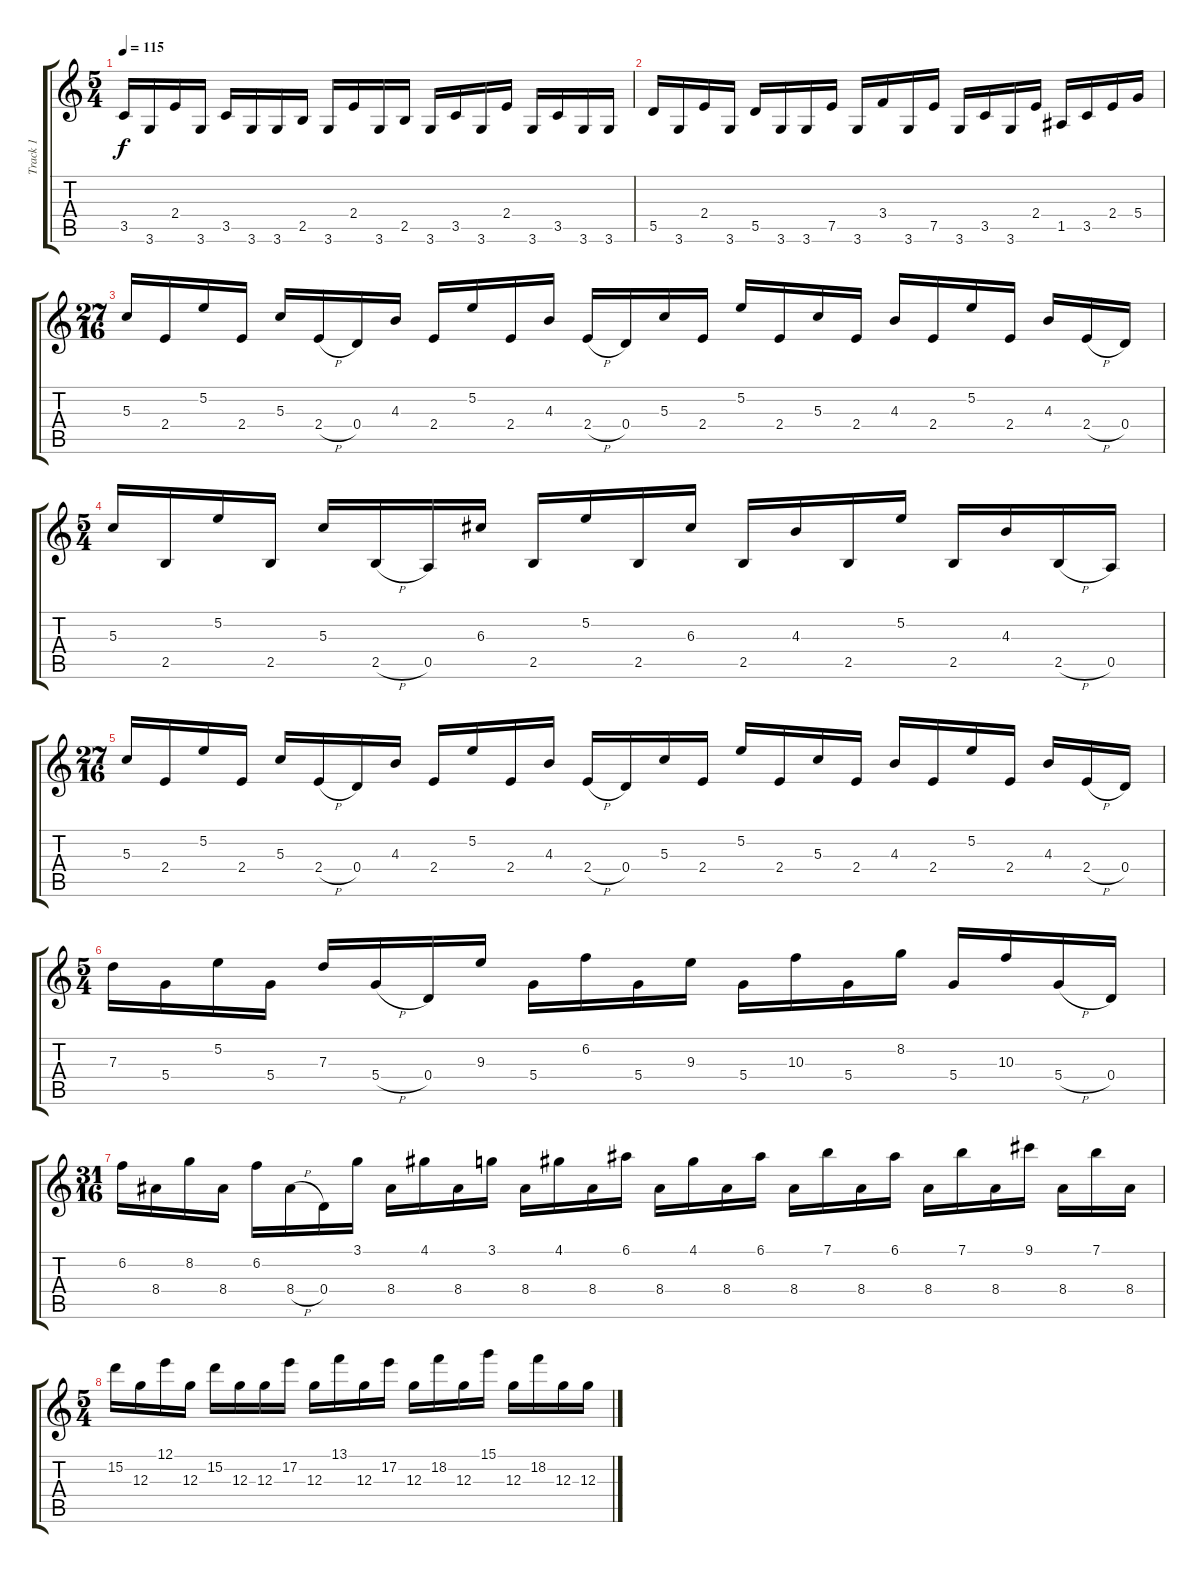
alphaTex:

\track ("Track 1" "Track 1") {instrument distortionguitar}
\staff {score tabs}
\tuning (E4 B3 G3 D3 A2 E2) {hide}
\ts (5 4)
\tempo 115
\clef g2
\ks c
3.5.16{dy f} 3.6.16 2.4.16 3.6.16 3.5.16 3.6.16 3.6.16 2.5.16 3.6.16 2.4.16 3.6.16 2.5.16 3.6.16 3.5.16 3.6.16 2.4.16 3.6.16 3.5.16 3.6.16 3.6.16 |
5.5.16 3.6.16 2.4.16 3.6.16 5.5.16 3.6.16 3.6.16 7.5.16 3.6.16 3.4.16 3.6.16 7.5.16 3.6.16 3.5.16 3.6.16 2.4.16 1.5.16 3.5.16 2.4.16 5.4.16 |
\ts (27 16)
5.3.16 2.4.16 5.2.16 2.4.16 5.3.16 2.4{h}.16 0.4.16 4.3.16 2.4.16 5.2.16 2.4.16 4.3.16 2.4{h}.16 0.4.16 5.3.16 2.4.16 5.2.16 2.4.16 5.3.16 2.4.16 4.3.16 2.4.16 5.2.16 2.4.16 4.3.16 2.4{h}.16 0.4.16 |
\ts (5 4)
5.3.16 2.5.16 5.2.16 2.5.16 5.3.16 2.5{h}.16 0.5.16 6.3.16 2.5.16 5.2.16 2.5.16 6.3.16 2.5.16 4.3.16 2.5.16 5.2.16 2.5.16 4.3.16 2.5{h}.16 0.5.16 |
\ts (27 16)
5.3.16 2.4.16 5.2.16 2.4.16 5.3.16 2.4{h}.16 0.4.16 4.3.16 2.4.16 5.2.16 2.4.16 4.3.16 2.4{h}.16 0.4.16 5.3.16 2.4.16 5.2.16 2.4.16 5.3.16 2.4.16 4.3.16 2.4.16 5.2.16 2.4.16 4.3.16 2.4{h}.16 0.4.16 |
\ts (5 4)
7.3.16 5.4.16 5.2.16 5.4.16 7.3.16 5.4{h}.16 0.4.16 9.3.16 5.4.16 6.2.16 5.4.16 9.3.16 5.4.16 10.3.16 5.4.16 8.2.16 5.4.16 10.3.16 5.4{h}.16 0.4.16 |
\ts (31 16)
6.2.16 8.4.16 8.2.16 8.4.16 6.2.16 8.4{h}.16 0.4.16 3.1.16 8.4.16 4.1.16 8.4.16 3.1.16 8.4.16 4.1.16 8.4.16 6.1.16 8.4.16 4.1.16 8.4.16 6.1.16 8.4.16 7.1.16 8.4.16 6.1.16 8.4.16 7.1.16 8.4.16 9.1.16 8.4.16 7.1.16 8.4.16 |
\ts (5 4)
15.2.16 12.3.16 12.1.16 12.3.16 15.2.16 12.3.16 12.3.16 17.2.16 12.3.16 13.1.16 12.3.16 17.2.16 12.3.16 18.2.16 12.3.16 15.1.16 12.3.16 18.2.16 12.3.16 12.3.16
